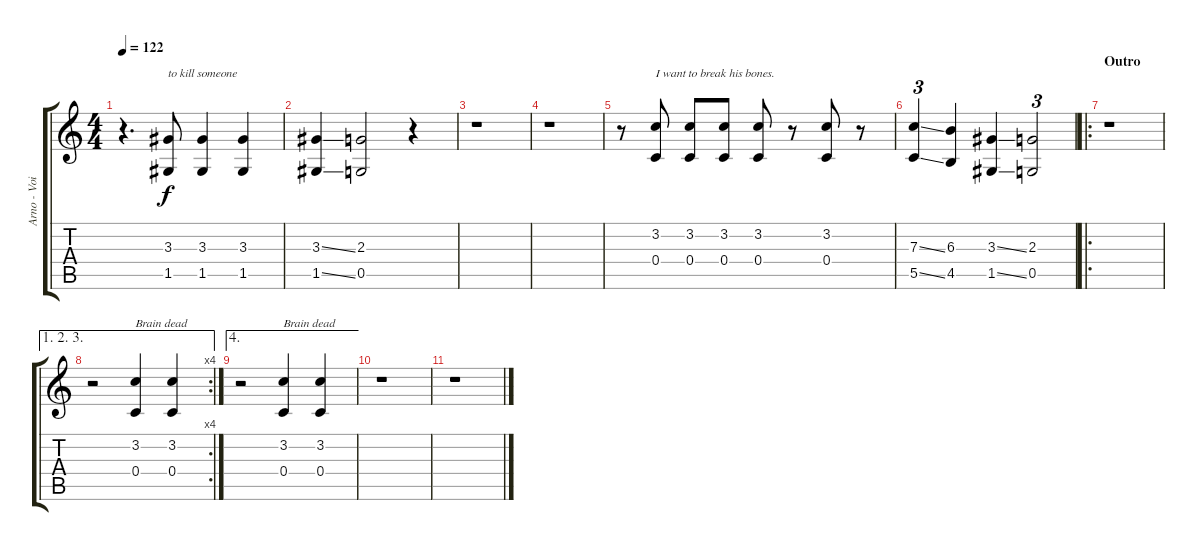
\track ("Arno - Voix" "Arno - Voi") {instrument contrabass}
\staff {score tabs}
\tuning (D4 A3 F3 C3 G2 C2) {hide}
\ts (4 4)
\tempo 122
\clef g2
\ks c
r.4{d dy f} (3.3 1.5).8{txt "to kill someone"} (3.3 1.5).4 (3.3 1.5).4 |
(3.3{ss} 1.5{ss}).4 (2.3 0.5).2 r.4 |
r.1 |
r.1 |
r.8 (3.2 0.4).8{txt "I want to break his bones."} (3.2 0.4).8 (3.2 0.4).8 (3.2 0.4).8 r.8 (3.2 0.4).8 r.8 |
(7.3{ss} 5.5{ss}).4{tu (3 2)} (6.3 4.5).4 (3.3{ss} 1.5{ss}).4 (2.3 0.5).2{tu (3 2)} |
\ro
\section ("" "Outro")
r.1 |
\ae (1 2 3)
\rc 4
r.2 (3.2 0.4).4{txt "Brain dead"} (3.2 0.4).4 |
\ae 4
r.2 (3.2 0.4).4{txt "Brain dead"} (3.2 0.4).4 |
r.1 |
r.1
